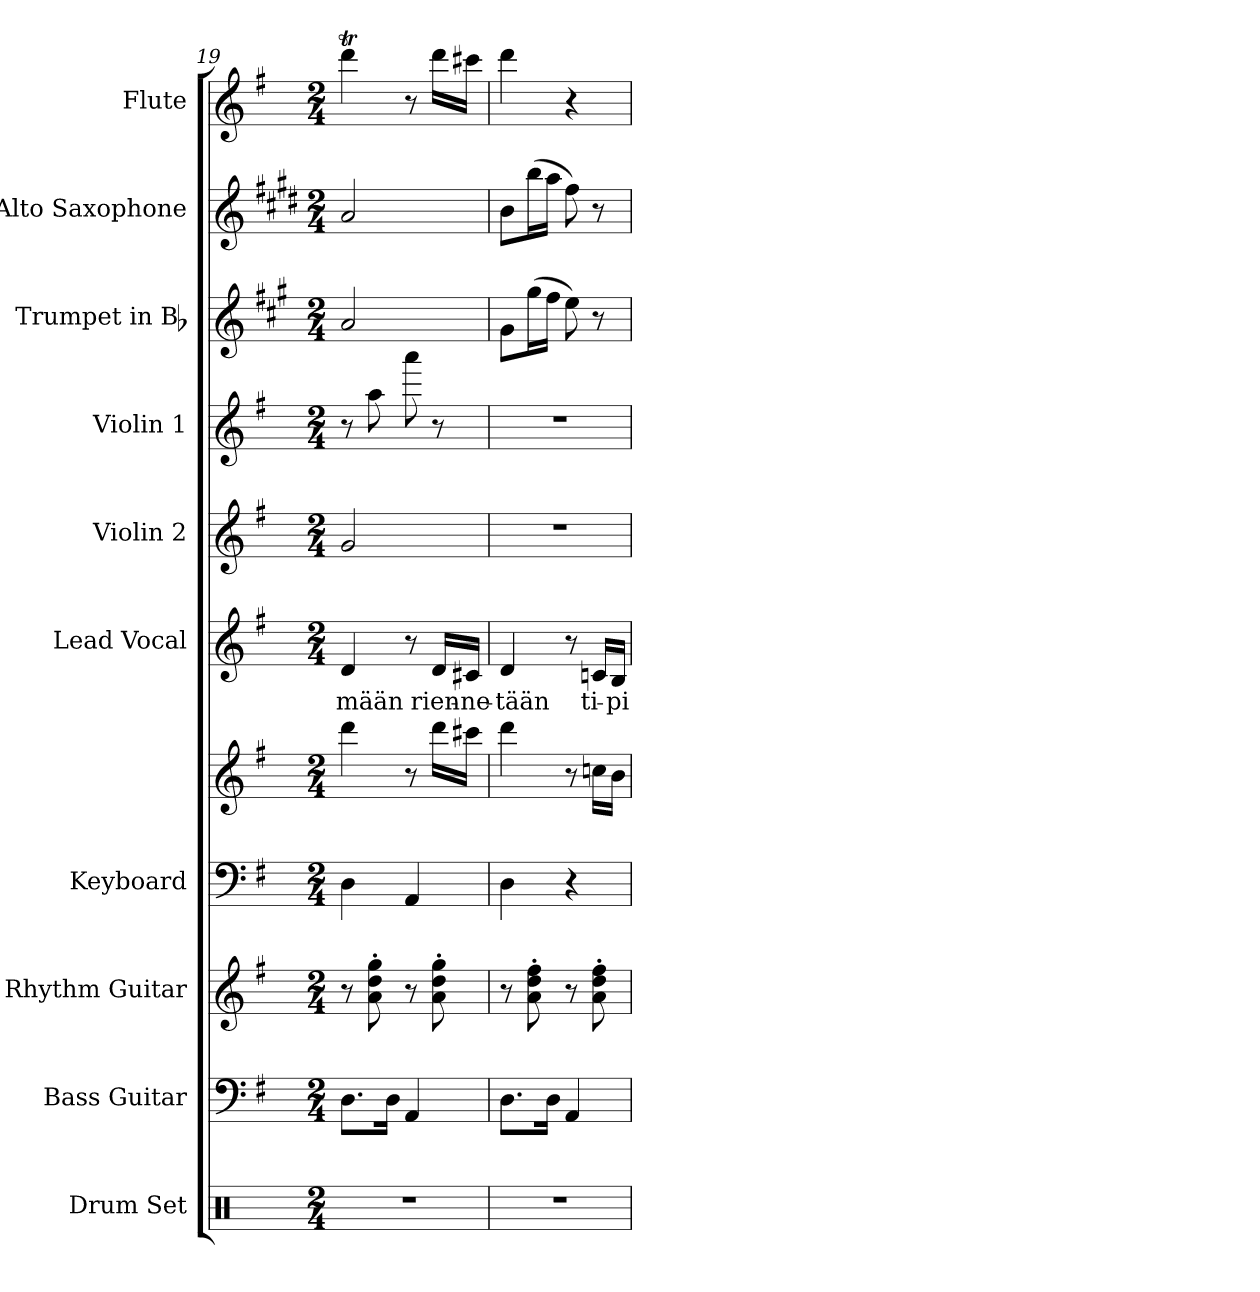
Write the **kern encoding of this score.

**kern	**kern	**kern	**kern	**kern	**kern	**text	**kern	**kern	**kern	**kern	**kern
*part10	*part9	*part8	*part7	*part7	*part6	*part6	*part5	*part4	*part3	*part2	*part1
*staff11	*staff10	*staff9	*staff8	*staff7	*staff6	*staff6	*staff5	*staff4	*staff3	*staff2	*staff1
*I"Drum Set	*I"Bass Guitar	*I"Rhythm Guitar	*I"Keyboard	*	*I"Lead Vocal	*	*I"Violin 2	*I"Violin 1	*I"Trumpet in Bb	*I"Alto Saxophone	*I"Flute
*I'Dr.	*I'Bass	*I'Rhy.	*I'Kbd.	*	*	*	*I'Vln. 2	*I'Vln. 1	*I'Tpt.	*I'Alto Sax.	*I'Fl.
*clefX	*clefF4	*clefG2	*clefF4	*clefG2	*clefG2	*	*clefG2	*clefG2	*clefG2	*clefG2	*clefG2
*	*ITrd7c12	*ITrd7c12	*	*	*	*	*	*	*ITrd1c2	*ITrd5c9	*
*k[]	*k[f#]	*k[f#]	*k[f#]	*k[f#]	*k[f#]	*	*k[f#]	*k[f#]	*k[f#]	*k[f#]	*k[f#]
*C:	*G:	*G:	*G:	*G:	*G:	*	*G:	*G:	*G:	*G:	*G:
*M2/4	*M2/4	*M2/4	*M2/4	*M2/4	*M2/4	*	*M2/4	*M2/4	*M2/4	*M2/4	*M2/4
=19	=19	=19	=19	=19	=19	=19	=19	=19	=19	=19	=19
!LO:N:vis=1	!	!	!	!	!	!	!	!	!	!	!
!	!	!	!	!	!	!LO:LY:b:color=#000000	!	!	!	!	!
2r	8.DDi\L	8r	4Di\	4dddi\	4di/	-mään	2gi/	8r	2gi/	2ci/	4dddTi\
.	.	8Ai\' 8di' 8gi'	.	.	.	.	.	8aai\	.	.	.
.	16DDi\Jk	.	.	.	.	.	.	.	.	.	.
.	4AAAi/	8r	4AAi/	8r	8r	.	.	8aaai\	.	.	8r
!	!	!	!	!	!	!LO:LY:b:color=#000000	!	!	!	!	!
.	.	8Ai\' 8di' 8gi'	.	16dddi\LL	16di/LL	rien-	.	8r	.	.	16dddi\LL
!	!	!	!	!	!	!LO:LY:b:color=#000000	!	!	!	!	!
.	.	.	.	16ccc#Xi\JJ	16c#Xi/JJ	-ne-	.	.	.	.	16ccc#Xi\JJ
=20	=20	=20	=20	=20	=20	=20	=20	=20	=20	=20	=20
!LO:N:vis=1	!	!	!	!	!	!	!	!	!	!	!
!	!	!	!	!	!	!LO:LY:b:color=#000000	!LO:N:vis=1	!LO:N:vis=1	!	!	!
2r	8.DDi\L	8r	4Di\	4dddi\	4di/	-tään	2r	2r	8f#i\L	8di\L	4dddi\
.	.	8Ai\' 8di' 8f#i'	.	.	.	.	.	.	(16ff#i\L	(16ddi\L	.
.	16DDi\Jk	.	.	.	.	.	.	.	16eei\JJ	16cci\JJ	.
.	4AAAi/	8r	4r	8r	8r	.	.	.	8ddi\)	8ai\)	4r
!	!	!	!	!	!	!LO:LY:b:color=#000000	!	!	!	!	!
.	.	8Ai\' 8di' 8f#i'	.	16ccni\LL	16cni/LL	ti-	.	.	8r	8r	.
!	!	!	!	!	!	!LO:LY:b:color=#000000	!	!	!	!	!
.	.	.	.	16bi\JJ	16Bi/JJ	-pi-	.	.	.	.	.
=	=	=	=	=	=	=	=	=	=	=	=
*-	*-	*-	*-	*-	*-	*-	*-	*-	*-	*-	*-
